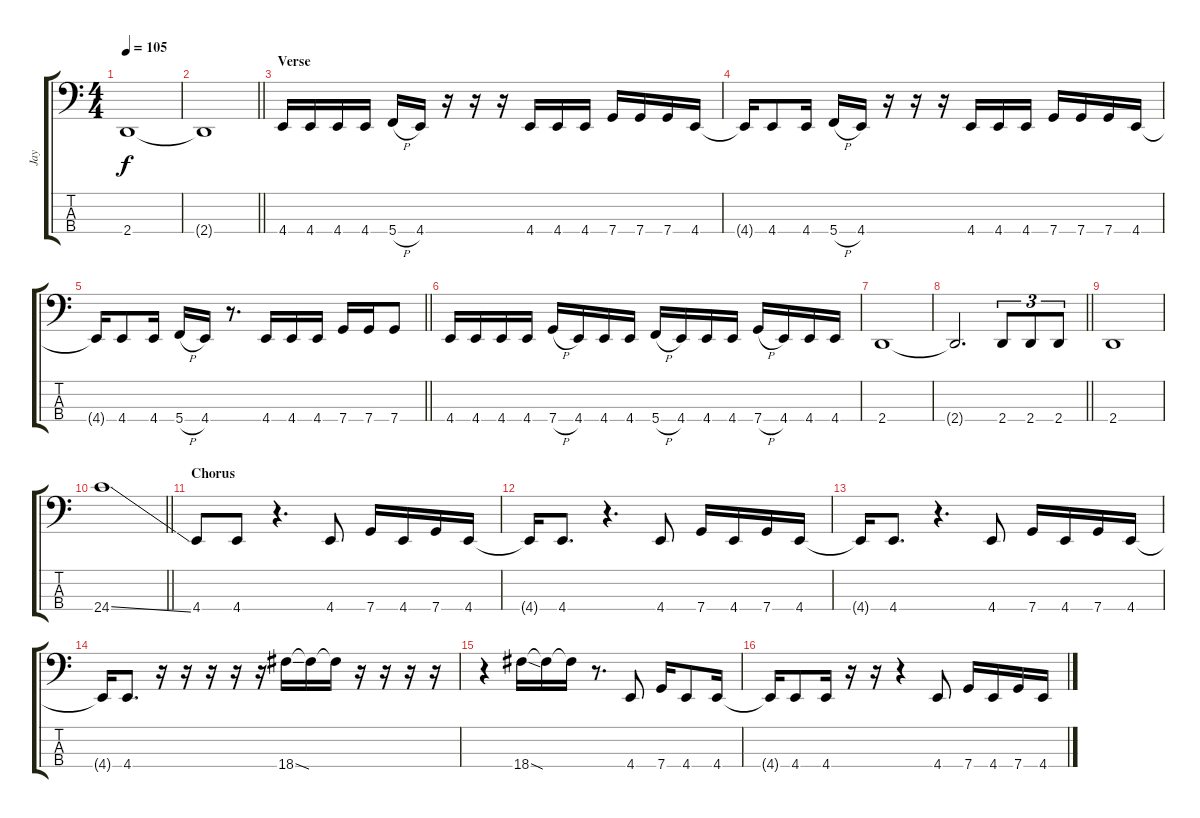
\track ("Jay" "Jay") {instrument electricbasspick}
\staff {score tabs}
\tuning (F2 C2 G1 C1) {hide}
\ts (4 4)
\tempo 105
\clef f4
\ks c
2.4.1{dy f} |
\barLineRight lightlight
2.4{t}.1 |
\section ("" "Verse")
4.4.16 4.4.16 4.4.16 4.4.16 5.4{h}.16 4.4.16 r.16 r.16 r.16 4.4.16 4.4.16 4.4.16 7.4.16 7.4.16 7.4.16 4.4.16 |
4.4{t}.16 4.4.8 4.4.16 5.4{h}.16 4.4.16 r.16 r.16 r.16 4.4.16 4.4.16 4.4.16 7.4.16 7.4.16 7.4.16 4.4.16 |
\barLineRight lightlight
4.4{t}.16 4.4.8 4.4.16 5.4{h}.16 4.4.16 r.8{d} 4.4.16 4.4.16 4.4.16 7.4.16 7.4.16 7.4.8 |
4.4.16 4.4.16 4.4.16 4.4.16 7.4{h}.16 4.4.16 4.4.16 4.4.16 5.4{h}.16 4.4.16 4.4.16 4.4.16 7.4{h}.16 4.4.16 4.4.16 4.4.16 |
2.4.1 |
\barLineRight lightlight
2.4{t}.2{d} 2.4.8{tu (3 2)} 2.4.8{tu (3 2)} 2.4.8{tu (3 2)} |
2.4.1 |
\barLineRight lightlight
24.4{ss}.1 |
\section ("" "Chorus")
4.4.8 4.4.8 r.4{d} 4.4.8 7.4.16 4.4.16 7.4.16 4.4.16 |
4.4{t}.16 4.4.8{d} r.4{d} 4.4.8 7.4.16 4.4.16 7.4.16 4.4.16 |
4.4{t}.16 4.4.8{d} r.4{d} 4.4.8 7.4.16 4.4.16 7.4.16 4.4.16 |
4.4{t}.16 4.4.8{d} r.16 r.16 r.16 r.16 r.16 18.4{ss}.16 18.4{t}.16 18.4{t}.16 r.16 r.16 r.16 r.16 |
r.4 18.4{sod}.16 18.4{t}.16 18.4{t}.16 r.8{d} 4.4.8 7.4.16 4.4.8 4.4.16 |
4.4{t}.16 4.4.8 4.4.16 r.16 r.16 r.4 4.4.8 7.4.16 4.4.16 7.4.16 4.4.16
